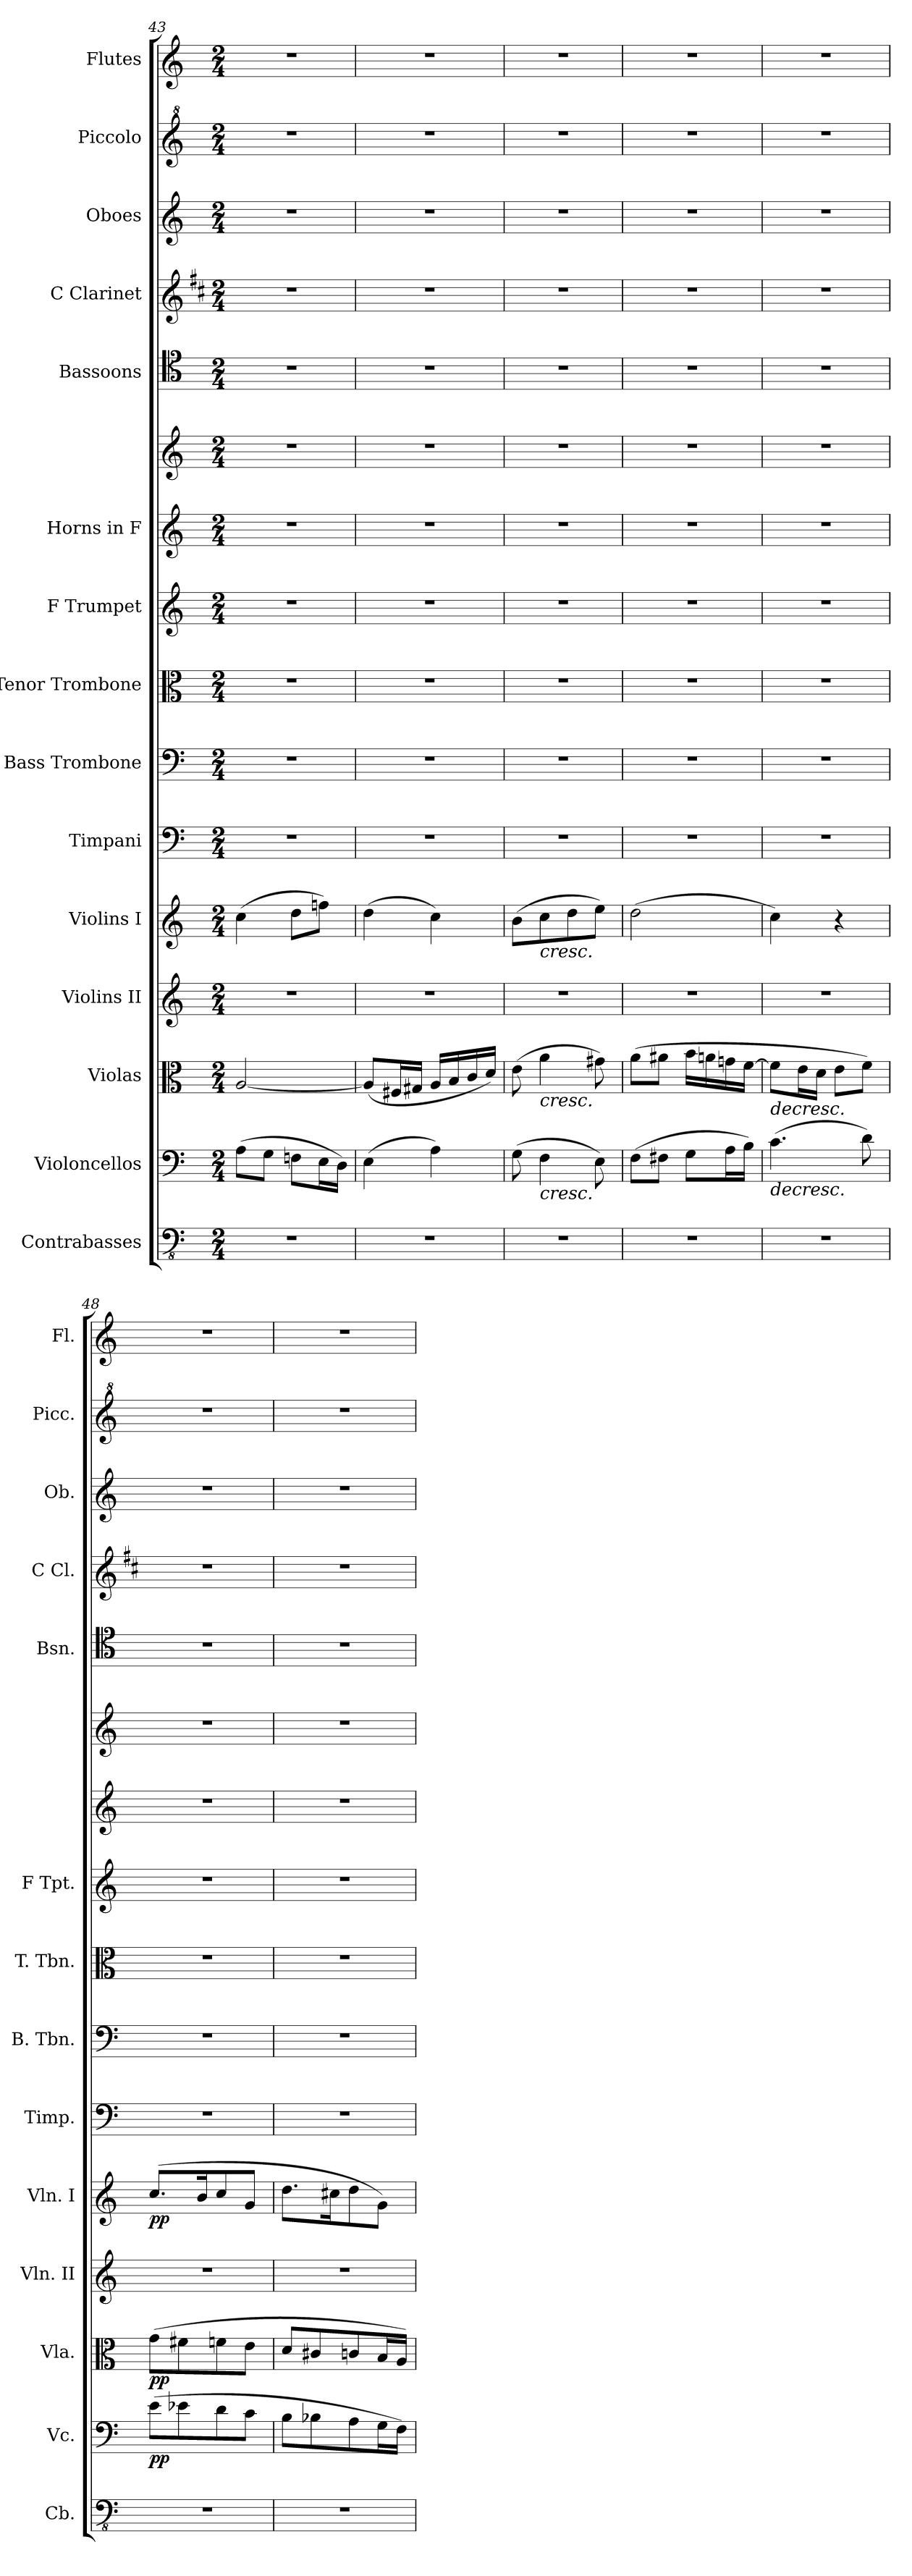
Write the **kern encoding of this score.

**kern	**kern	**dynam	**kern	**dynam	**kern	**kern	**dynam	**kern	**kern	**kern	**kern	**kern	**kern	**kern	**kern	**kern	**kern	**kern
*part15	*part14	*part14	*part13	*part13	*part12	*part11	*part11	*part10	*part9	*part8	*part7	*part6	*part6	*part5	*part4	*part3	*part2	*part1
*staff16	*staff15	*staff15	*staff14	*staff14	*staff13	*staff12	*staff12	*staff11	*staff10	*staff9	*staff8	*staff7	*staff6	*staff5	*staff4	*staff3	*staff2	*staff1
*I"Contrabasses	*I"Violoncellos	*	*I"Violas	*	*I"Violins II	*I"Violins I	*	*I"Timpani	*I"Bass Trombone	*I"Tenor Trombone	*I"F Trumpet	*I"Horns in F	*	*I"Bassoons	*I"C Clarinet	*I"Oboes	*I"Piccolo	*I"Flutes
*I'Cb.	*I'Vc.	*	*I'Vla.	*	*I'Vln. II	*I'Vln. I	*	*I'Timp.	*I'B. Tbn.	*I'T. Tbn.	*I'F Tpt.	*	*	*I'Bsn.	*I'C Cl.	*I'Ob.	*I'Picc.	*I'Fl.
*clefFv4	*clefF4	*	*clefC3	*	*clefG2	*clefG2	*	*clefF4	*clefF4	*clefC3	*clefG2	*clefG2	*clefG2	*clefC4	*clefG2	*clefG2	*clefG^2	*clefG2
*ITrd7c12	*	*	*	*	*	*	*	*	*	*	*ITrd-3c-5	*ITrd4c7	*ITrd4c7	*	*ITrd1c2	*	*ITrd-7c-12	*
*k[]	*k[]	*	*k[]	*	*k[]	*k[]	*	*k[]	*k[]	*k[]	*k[b-]	*k[b-]	*k[b-]	*k[]	*k[]	*k[]	*k[]	*k[]
*M2/4	*M2/4	*	*M2/4	*	*M2/4	*M2/4	*	*M2/4	*M2/4	*M2/4	*M2/4	*M2/4	*M2/4	*M2/4	*M2/4	*M2/4	*M2/4	*M2/4
=43	=43	=43	=43	=43	=43	=43	=43	=43	=43	=43	=43	=43	=43	=43	=43	=43	=43	=43
2r	(>8A\L	.	[2A/	.	2r	(>4cc\	.	2r	2r	2r	2r	2r	2r	2r	2r	2r	2r	2r
.	8G\J	.	.	.	.	.	.	.	.	.	.	.	.	.	.	.	.	.
.	8Fn\L	.	.	.	.	8dd\L	.	.	.	.	.	.	.	.	.	.	.	.
.	16E\L	.	.	.	.	8ffn\J)	.	.	.	.	.	.	.	.	.	.	.	.
.	16D\JJ)	.	.	.	.	.	.	.	.	.	.	.	.	.	.	.	.	.
=44	=44	=44	=44	=44	=44	=44	=44	=44	=44	=44	=44	=44	=44	=44	=44	=44	=44	=44
2r	(>4E\	.	(<8A/L]	.	2r	(>4dd\	.	2r	2r	2r	2r	2r	2r	2r	2r	2r	2r	2r
.	.	.	16F#X/L	.	.	.	.	.	.	.	.	.	.	.	.	.	.	.
.	.	.	16G#X/JJ	.	.	.	.	.	.	.	.	.	.	.	.	.	.	.
.	4A\)	.	16A/LL	.	.	4cc\)	.	.	.	.	.	.	.	.	.	.	.	.
.	.	.	16B/	.	.	.	.	.	.	.	.	.	.	.	.	.	.	.
.	.	.	16c/	.	.	.	.	.	.	.	.	.	.	.	.	.	.	.
.	.	.	16d/JJ)	.	.	.	.	.	.	.	.	.	.	.	.	.	.	.
=45	=45	=45	=45	=45	=45	=45	=45	=45	=45	=45	=45	=45	=45	=45	=45	=45	=45	=45
2r	(>8G\	.	(>8e\	.	2r	(>8b\L	.	2r	2r	2r	2r	2r	2r	2r	2r	2r	2r	2r
!	!	!LO:HP:b	!	!LO:HP:b	!	!	!LO:HP:b	!	!	!	!	!	!	!	!	!	!	!
.	4F\	<	4a\	<	.	8cc\	<	.	.	.	.	.	.	.	.	.	.	.
.	.	.	.	.	.	8dd\	.	.	.	.	.	.	.	.	.	.	.	.
.	8E\)	.	8g#X\)	.	.	8ee\J)	.	.	.	.	.	.	.	.	.	.	.	.
=46	=46	=46	=46	=46	=46	=46	=46	=46	=46	=46	=46	=46	=46	=46	=46	=46	=46	=46
2r	(>8F\L	.	(>8a\L	.	2r	(>2dd\	.	2r	2r	2r	2r	2r	2r	2r	2r	2r	2r	2r
.	8F#X\J	.	8a#X\J	.	.	.	.	.	.	.	.	.	.	.	.	.	.	.
.	8G\L	.	16b\LL	.	.	.	.	.	.	.	.	.	.	.	.	.	.	.
.	.	.	16an\	.	.	.	.	.	.	.	.	.	.	.	.	.	.	.
.	16A\L	.	16gn\	.	.	.	.	.	.	.	.	.	.	.	.	.	.	.
.	16B\JJ)	.	[16f\JJ	.	.	.	.	.	.	.	.	.	.	.	.	.	.	.
!!LO:PB:g=z
=47	=47	=47	=47	=47	=47	=47	=47	=47	=47	=47	=47	=47	=47	=47	=47	=47	=47	=47
!	!	!LO:HP:b	!	!LO:HP:b	!	!	!	!	!	!	!	!	!	!	!	!	!	!
2r	(>4.c\	>	8f\L]	>	2r	4cc\)	.	2r	2r	2r	2r	2r	2r	2r	2r	2r	2r	2r
.	.	.	16e\L	.	.	.	.	.	.	.	.	.	.	.	.	.	.	.
.	.	.	16d\JJ	.	.	.	.	.	.	.	.	.	.	.	.	.	.	.
.	.	.	8e\L	.	.	4r	.	.	.	.	.	.	.	.	.	.	.	.
.	8d\)	.	8f\J)	.	.	.	.	.	.	.	.	.	.	.	.	.	.	.
.	.	[	.	[	.	.	.	.	.	.	.	.	.	.	.	.	.	.
=48	=48	=48	=48	=48	=48	=48	=48	=48	=48	=48	=48	=48	=48	=48	=48	=48	=48	=48
!	!	!LO:DY:b	!	!LO:DY:b	!	!	!LO:DY:b	!	!	!	!	!	!	!	!	!	!	!
2r	(>8e\L	pp	(>8g\L	pp	2r	(>8.cc/L	pp	2r	2r	2r	2r	2r	2r	2r	2r	2r	2r	2r
.	8e-X\	.	8f#X\	.	.	.	.	.	.	.	.	.	.	.	.	.	.	.
.	.	.	.	.	.	16b/K	.	.	.	.	.	.	.	.	.	.	.	.
.	8d\	.	8fn\	.	.	8cc/	.	.	.	.	.	.	.	.	.	.	.	.
.	8c\J	.	8e\J	.	.	8g/J	.	.	.	.	.	.	.	.	.	.	.	.
=49	=49	=49	=49	=49	=49	=49	=49	=49	=49	=49	=49	=49	=49	=49	=49	=49	=49	=49
2r	8B\L	.	8d/L	.	2r	8.dd\L	.	2r	2r	2r	2r	2r	2r	2r	2r	2r	2r	2r
.	8B-X\	.	8c#X/	.	.	.	.	.	.	.	.	.	.	.	.	.	.	.
.	.	.	.	.	.	16cc#X\K	.	.	.	.	.	.	.	.	.	.	.	.
.	8A\	.	8cn/	.	.	8dd\	.	.	.	.	.	.	.	.	.	.	.	.
.	16G\L	.	16B/L	.	.	8g\J)	.	.	.	.	.	.	.	.	.	.	.	.
.	16F\JJ)	.	16A/JJ)	.	.	.	.	.	.	.	.	.	.	.	.	.	.	.
.	.	]	.	]	.	.	[	.	.	.	.	.	.	.	.	.	.	.
=	=	=	=	=	=	=	=	=	=	=	=	=	=	=	=	=	=	=
*-	*-	*-	*-	*-	*-	*-	*-	*-	*-	*-	*-	*-	*-	*-	*-	*-	*-	*-
